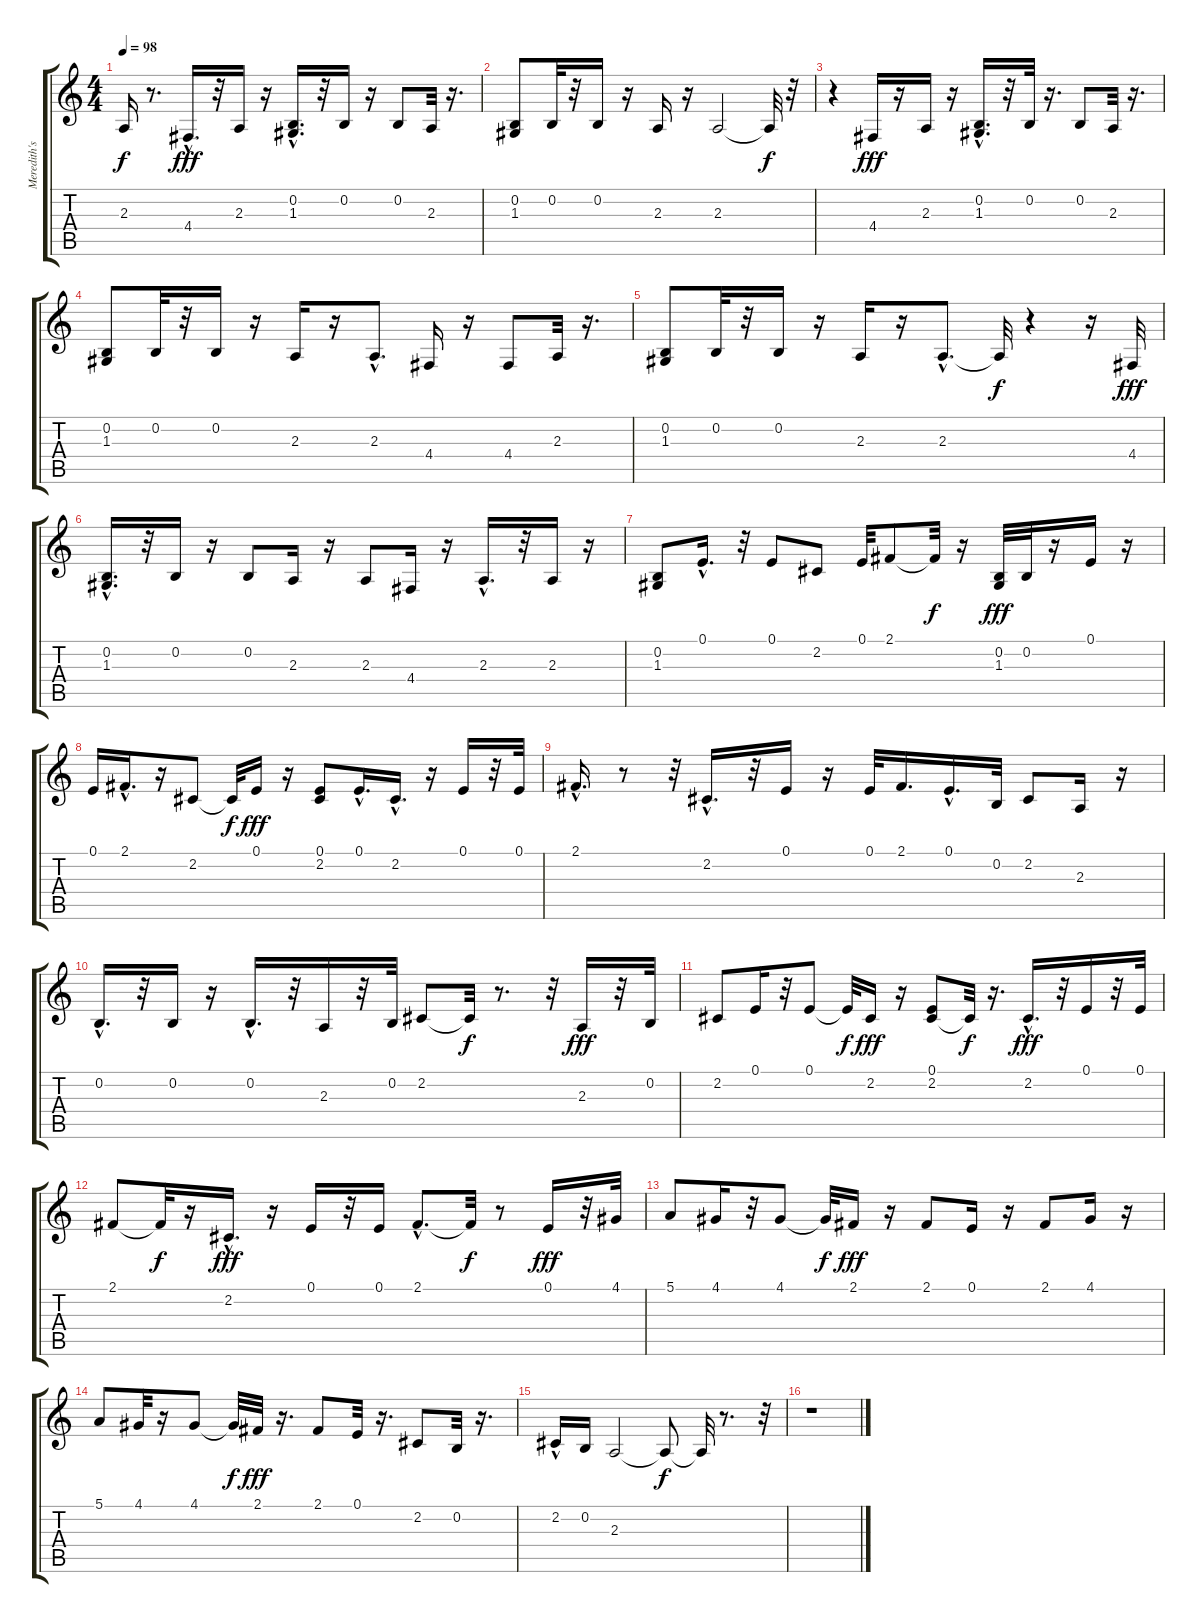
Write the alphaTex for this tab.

\track ("Meredith's Vocals" "Meredith's") {instrument baritonesax}
\staff {score tabs}
\tuning (E4 B3 G3 D3 A2 E2) {hide}
\ts (4 4)
\tempo 98
\clef g2
\ks c
2.3{t}.16{dy f} r.8{d} 4.4{hac}.16{d dy fff} r.32 2.3.16 r.16 (0.2 1.3{hac}).16{d} r.32 0.2.16 r.16 0.2.8 2.3.32 r.16{d} |
(0.2 1.3).8 0.2.32 r.32 0.2.16 r.16 2.3.16 r.16 2.3.2 2.3{t}.32{dy f} r.32 |
r.4 4.4.16{dy fff} r.16 2.3.16 r.16 (0.2 1.3{hac}).16{d} r.32 0.2.32 r.16{d} 0.2.8 2.3.32 r.16{d} |
(0.2 1.3).8 0.2.32 r.32 0.2.16 r.16 2.3.16 r.16 2.3{hac}.8{d} 4.4.16 r.16 4.4.8 2.3.32 r.16{d} |
(0.2 1.3).8 0.2.32 r.32 0.2.16 r.16 2.3.16 r.16 2.3{hac}.8{d} 2.3{t}.32{dy f} r.4 r.16 4.4.32{dy fff} |
(0.2 1.3{hac}).16{d} r.32 0.2.16 r.16 0.2.8 2.3.16 r.16 2.3.8 4.4.16 r.16 2.3{hac}.16{d} r.32 2.3.16 r.16 |
(0.2 1.3).8 0.1{hac}.16{d} r.32 0.1.8 2.2.8 0.1.32 2.1.8 2.1{t}.32{dy f} r.16 (0.2 1.3).32{dy fff} 0.2.32 r.16 0.1.16 r.16 |
0.1.16 2.1{hac}.16{d} r.16 2.2.8 2.2{t}.32{dy f} 0.1.16{dy fff} r.16 (0.1 2.2).8 0.1{hac}.16{d} 2.2{hac}.16{d} r.16 0.1.16 r.32 0.1.32 |
2.1{hac}.16{d} r.8 r.32 2.2{hac}.16{d} r.32 0.1.16 r.16 0.1.32 2.1.16{d} 0.1{hac}.16{d} 0.2.32 2.2.8 2.3.16 r.16 |
0.2{hac}.16{d} r.32 0.2.16 r.16 0.2{hac}.16{d} r.32 2.3.16 r.32 0.2.32 2.2.8 2.2{t}.32{dy f} r.8{d} r.32 2.3.16{dy fff} r.32 0.2.32 |
2.2.8 0.1.16 r.32 0.1.8 0.1{t}.32{dy f} 2.2.16{dy fff} r.16 (0.1 2.2).8 2.2{t}.32{dy f} r.16{d} 2.2{hac}.16{d dy fff} r.32 0.1.16 r.32 0.1.32 |
2.1.8 2.1{t}.32{dy f} r.16 2.2{hac}.16{d dy fff} r.16 0.1.16 r.32 0.1.16 2.1{hac}.8{d} 2.1{t}.32{dy f} r.8 0.1.16{dy fff} r.32 4.1.32 |
5.1.8 4.1.16 r.32 4.1.8 4.1{t}.32{dy f} 2.1.16{dy fff} r.16 2.1.8 0.1.16 r.16 2.1.8 4.1.16 r.16 |
5.1.8 4.1.32 r.16 4.1.8 4.1{t}.32{dy f} 2.1.32{dy fff} r.16{d} 2.1.8 0.1.32 r.16{d} 2.2.8 0.2.32 r.16{d} |
2.2{hac}.16 0.2.16 2.3.2 2.3{t}.8{dy f} 2.3{t}.32 r.8{d} r.32 |
r.1
